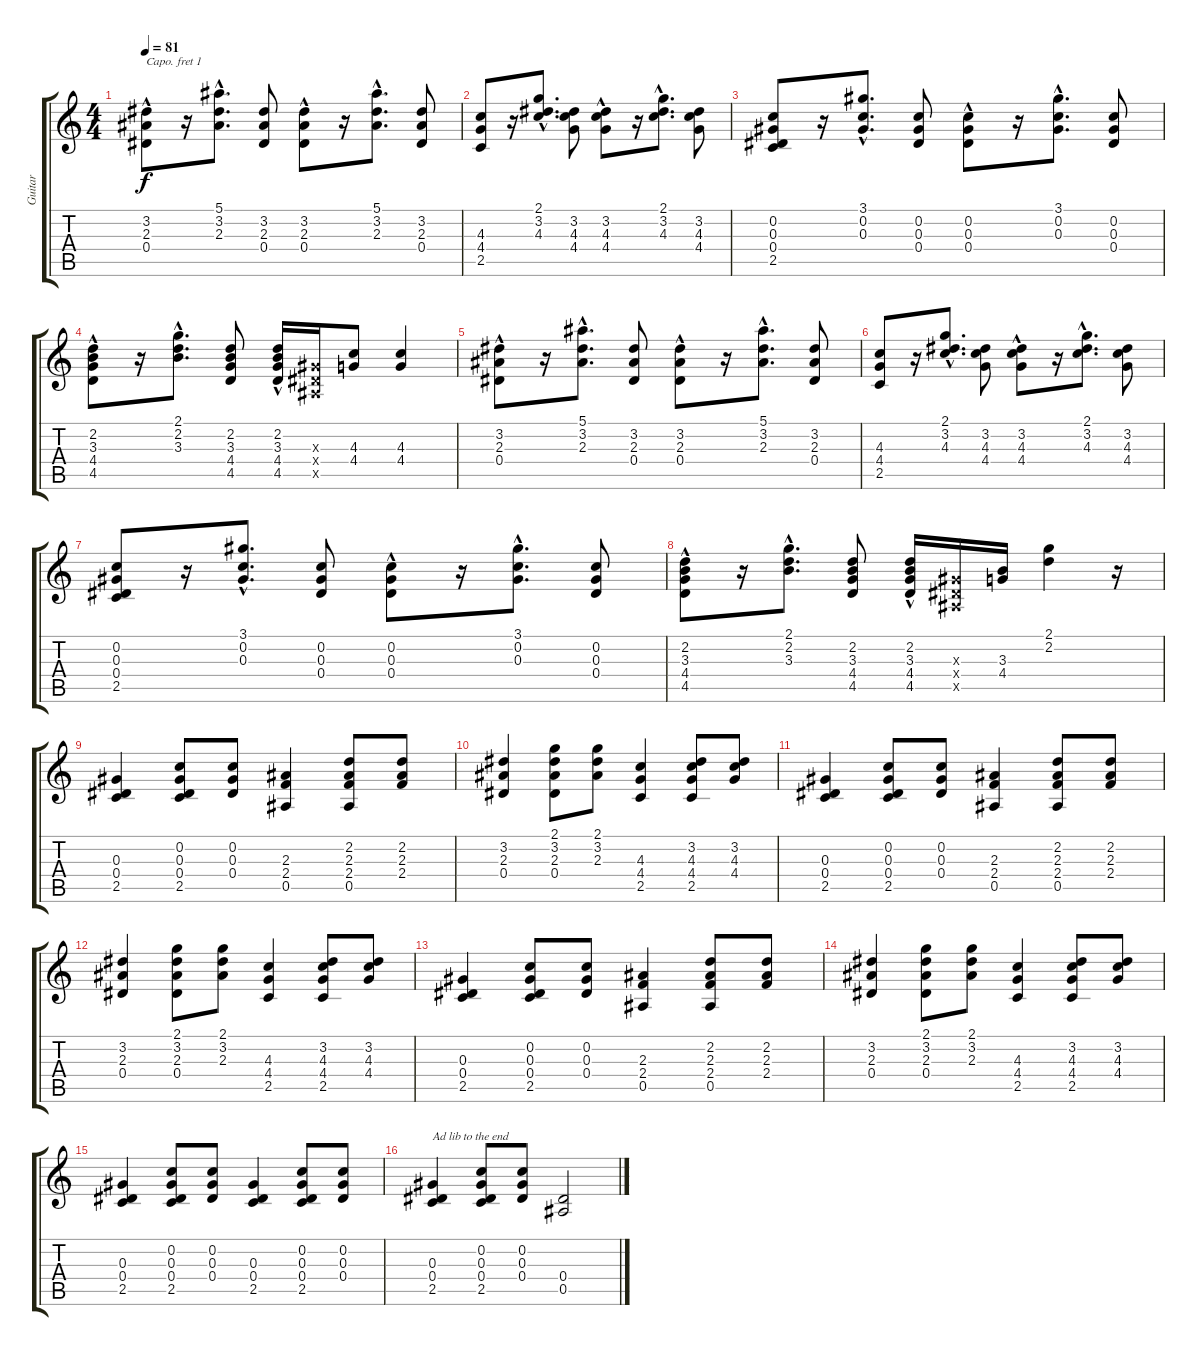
\track ("Guitar" "Guitar") {instrument electricguitarjazz}
\staff {score tabs}
\capo 1
\tuning (E4 B3 G3 D3 A2 E2) {hide}
\ts (4 4)
\tempo 81
\clef g2
\ks c
(3.2{hac} 2.3 0.4).8{dy f} r.16 (5.1{hac} 3.2{hac} 2.3{hac}).8{d} (3.2 2.3 0.4).8 (3.2{hac} 2.3 0.4).8 r.16 (5.1{hac} 3.2{hac} 2.3{hac}).8{d} (3.2 2.3 0.4).8 |
(4.3 4.4 2.5).8 r.16 (2.1{hac} 3.2{hac} 4.3{hac}).8{d} (3.2 4.3 4.4).8 (3.2{hac} 4.3 4.4).8 r.16 (2.1{hac} 3.2{hac} 4.3{hac}).8{d} (3.2 4.3 4.4).8 |
(0.2 0.3 0.4 2.5).8 r.16 (3.1{hac} 0.2{hac} 0.3{hac}).8{d} (0.2 0.3 0.4).8 (0.2{hac} 0.3 0.4).8 r.16 (3.1{hac} 0.2{hac} 0.3{hac}).8{d} (0.2 0.3 0.4).8 |
(2.2{hac} 3.3 4.4 4.5).8 r.16 (2.1{hac} 2.2{hac} 3.3{hac}).8{d} (2.2 3.3 4.4 4.5).8 (2.2{hac} 3.3 4.4 4.5).16 (0.3{x} 0.4{x} 0.5{x}).16 (4.3 4.4).8 (4.3 4.4).4 |
(3.2{hac} 2.3 0.4).8 r.16 (5.1{hac} 3.2{hac} 2.3{hac}).8{d} (3.2 2.3 0.4).8 (3.2{hac} 2.3 0.4).8 r.16 (5.1{hac} 3.2{hac} 2.3{hac}).8{d} (3.2 2.3 0.4).8 |
(4.3 4.4 2.5).8 r.16 (2.1{hac} 3.2{hac} 4.3{hac}).8{d} (3.2 4.3 4.4).8 (3.2{hac} 4.3 4.4).8 r.16 (2.1{hac} 3.2{hac} 4.3{hac}).8{d} (3.2 4.3 4.4).8 |
(0.2 0.3 0.4 2.5).8 r.16 (3.1{hac} 0.2{hac} 0.3{hac}).8{d} (0.2 0.3 0.4).8 (0.2{hac} 0.3 0.4).8 r.16 (3.1{hac} 0.2{hac} 0.3{hac}).8{d} (0.2 0.3 0.4).8 |
(2.2{hac} 3.3 4.4 4.5).8 r.16 (2.1{hac} 2.2{hac} 3.3{hac}).8{d} (2.2 3.3 4.4 4.5).8 (2.2{hac} 3.3 4.4 4.5).16 (0.3{x} 0.4{x} 0.5{x}).16 (3.3 4.4).16 (2.1 2.2).4 r.16 |
(0.3 0.4 2.5).4 (0.2 0.3 0.4 2.5).8 (0.2 0.3 0.4).8 (2.3 2.4 0.5).4 (2.2 2.3 2.4 0.5).8 (2.2 2.3 2.4).8 |
(3.2 2.3 0.4).4 (2.1 3.2 2.3 0.4).8 (2.1 3.2 2.3).8 (4.3 4.4 2.5).4 (3.2 4.3 4.4 2.5).8 (3.2 4.3 4.4).8 |
(0.3 0.4 2.5).4 (0.2 0.3 0.4 2.5).8 (0.2 0.3 0.4).8 (2.3 2.4 0.5).4 (2.2 2.3 2.4 0.5).8 (2.2 2.3 2.4).8 |
(3.2 2.3 0.4).4 (2.1 3.2 2.3 0.4).8 (2.1 3.2 2.3).8 (4.3 4.4 2.5).4 (3.2 4.3 4.4 2.5).8 (3.2 4.3 4.4).8 |
(0.3 0.4 2.5).4 (0.2 0.3 0.4 2.5).8 (0.2 0.3 0.4).8 (2.3 2.4 0.5).4 (2.2 2.3 2.4 0.5).8 (2.2 2.3 2.4).8 |
(3.2 2.3 0.4).4 (2.1 3.2 2.3 0.4).8 (2.1 3.2 2.3).8 (4.3 4.4 2.5).4 (3.2 4.3 4.4 2.5).8 (3.2 4.3 4.4).8 |
(0.3 0.4 2.5).4 (0.2 0.3 0.4 2.5).8 (0.2 0.3 0.4).8 (0.3 0.4 2.5).4 (0.2 0.3 0.4 2.5).8 (0.2 0.3 0.4).8 |
(0.3 0.4 2.5).4{txt "Ad lib to the end"} (0.2 0.3 0.4 2.5).8 (0.2 0.3 0.4).8 (0.4 0.5).2
